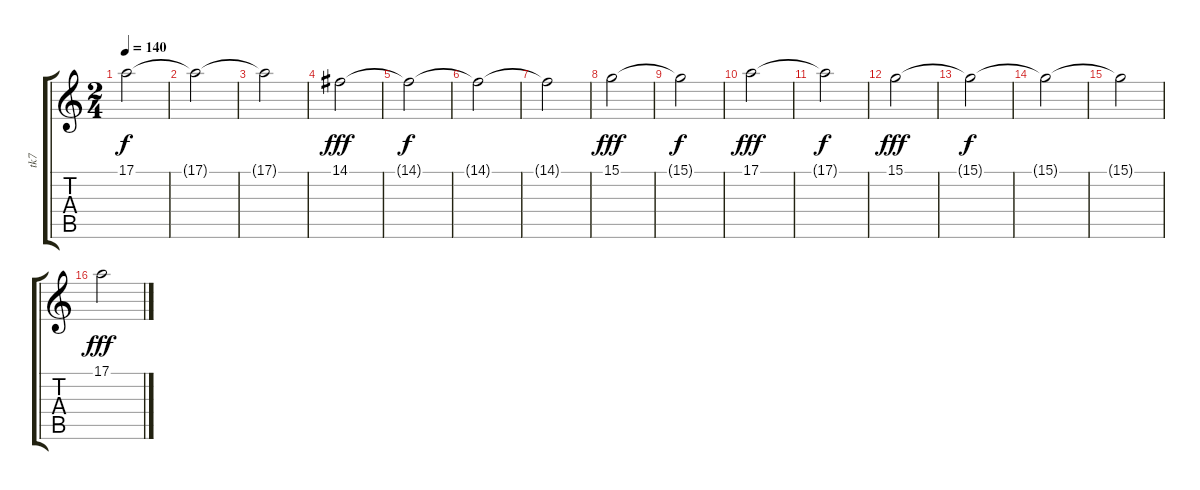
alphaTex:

\track ("tk7" "tk7") {instrument stringensemble1}
\staff {score tabs}
\tuning (E4 B3 G3 D3 A2 E2) {hide}
\ts (2 4)
\tempo 140
\clef g2
\ks c
17.1{t}.2{dy f} |
17.1{t}.2 |
17.1{t}.2 |
14.1.2{dy fff} |
14.1{t}.2{dy f} |
14.1{t}.2 |
14.1{t}.2 |
15.1.2{dy fff} |
15.1{t}.2{dy f} |
17.1.2{dy fff} |
17.1{t}.2{dy f} |
15.1.2{dy fff} |
15.1{t}.2{dy f} |
15.1{t}.2 |
15.1{t}.2 |
17.1.2{dy fff}
